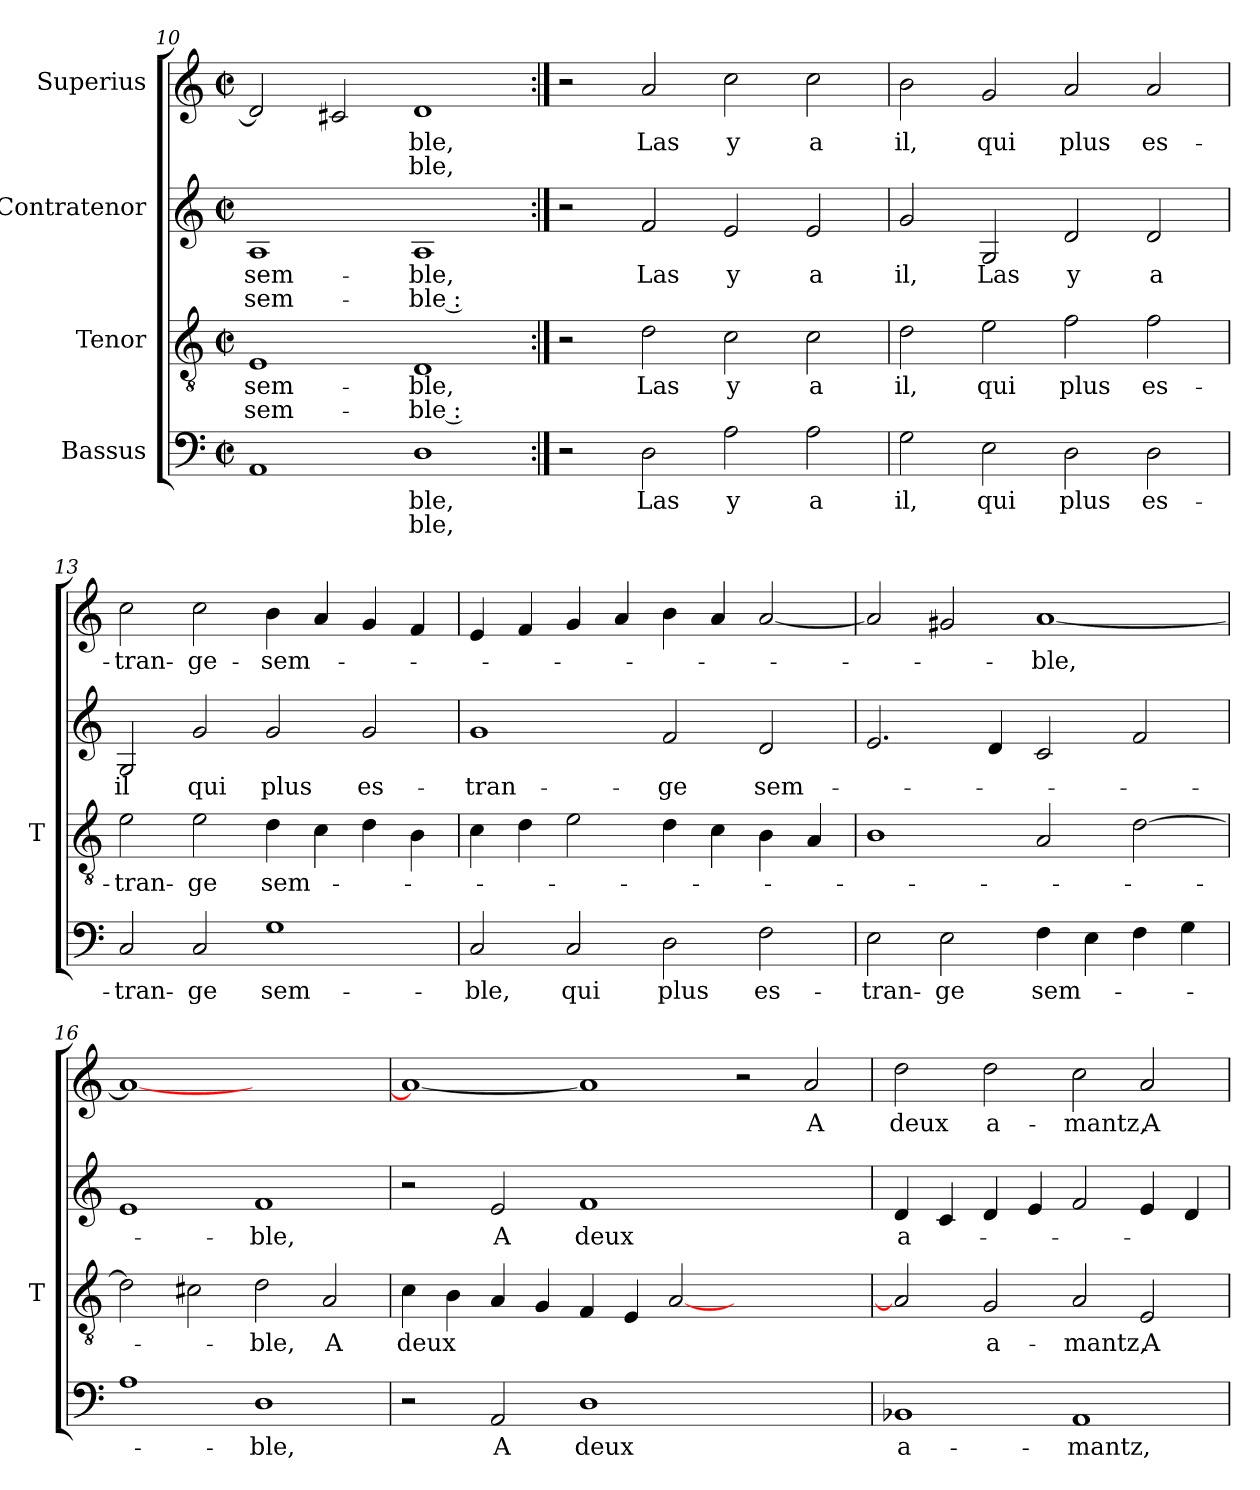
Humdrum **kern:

**kern	**text	**text	**kern	**text	**text	**kern	**text	**text	**kern	**text	**text
*part4	*part4	*part4	*part3	*part3	*part3	*part2	*part2	*part2	*part1	*part1	*part1
*staff4	*staff4	*staff4	*staff3	*staff3	*staff3	*staff2	*staff2	*staff2	*staff1	*staff1	*staff1
*I"Bassus	*	*	*I"Tenor	*	*	*I"Contratenor	*	*	*I"Superius	*	*
*	*	*	*I'T	*	*	*	*	*	*	*	*
*clefF4	*	*	*clefGv2	*	*	*clefG2	*	*	*clefG2	*	*
*k[]	*	*	*k[]	*	*	*k[]	*	*	*k[]	*	*
*C:	*	*	*C:	*	*	*C:	*	*	*C:	*	*
*M2/2	*	*	*M2/2	*	*	*M2/2	*	*	*M2/2	*	*
*met(c|)	*	*	*met(c|)	*	*	*met(c|)	*	*	*met(c|)	*	*
=10	=10	=10	=10	=10	=10	=10	=10	=10	=10	=10	=10
1AA	.	.	1E	sem-	sem-	1A	sem-	sem-	2d]	.	.
.	.	.	.	.	.	.	.	.	2c#X	.	.
1D	-ble,	-ble,	1D	-ble,	-ble :	1A	-ble,	-ble :	1d	-ble,	-ble,
=11:|!	=11:|!	=11:|!	=11:|!	=11:|!	=11:|!	=11:|!	=11:|!	=11:|!	=11:|!	=11:|!	=11:|!
2r	.	.	2r	.	.	2r	.	.	2r	.	.
2D	-Las	.	2d	-Las	.	2f	-Las	.	2a	-Las	.
2A	-y	.	2c	-y	.	2e	-y	.	2cc	-y	.
2A	-a	.	2c	-a	.	2e	-a	.	2cc	-a	.
=12	=12	=12	=12	=12	=12	=12	=12	=12	=12	=12	=12
2G	-il,	.	2d	-il,	.	2g	-il,	.	2b	-il,	.
2E	-qui	.	2e	-qui	.	2G	-Las	.	2g	-qui	.
2D	-plus	.	2f	-plus	.	2d	-y	.	2a	-plus	.
2D	es-	.	2f	es-	.	2d	-a	.	2a	es-	.
=13	=13	=13	=13	=13	=13	=13	=13	=13	=13	=13	=13
2C	tran-	.	2e	tran-	.	2G	-il	.	2cc	tran-	.
2C	-ge	.	2e	-ge	.	2g	-qui	.	2cc	ge-	.
1G	sem-	.	4d	sem-	.	2g	-plus	.	4b	sem-	.
.	.	.	4c	.	.	.	.	.	4a	.	.
.	.	.	4d	.	.	2g	es-	.	4g	.	.
.	.	.	4B	.	.	.	.	.	4f	.	.
=14	=14	=14	=14	=14	=14	=14	=14	=14	=14	=14	=14
2C	-ble,	.	4c	.	.	1g	tran-	.	4e	.	.
.	.	.	4d	.	.	.	.	.	4f	.	.
2C	-qui	.	2e	.	.	.	.	.	4g	.	.
.	.	.	.	.	.	.	.	.	4a	.	.
2D	-plus	.	4d	.	.	2f	-ge	.	4b	.	.
.	.	.	4c	.	.	.	.	.	4a	.	.
2F	es-	.	4B	.	.	2d	sem-	.	[2a	.	.
.	.	.	4A	.	.	.	.	.	.	.	.
=15	=15	=15	=15	=15	=15	=15	=15	=15	=15	=15	=15
2E	tran-	.	1B	.	.	2.e	.	.	2a]	.	.
2E	-ge	.	.	.	.	.	.	.	2g#X	.	.
.	.	.	.	.	.	4d	.	.	.	.	.
4F	sem-	.	2A	.	.	2c	.	.	[1a	-ble,	.
4E	.	.	.	.	.	.	.	.	.	.	.
4F	.	.	[2d	.	.	2f	.	.	.	.	.
4G	.	.	.	.	.	.	.	.	.	.	.
=16	=16	=16	=16	=16	=16	=16	=16	=16	=16	=16	=16
1A	.	.	2d]	.	.	1e	.	.	1a_	.	.
.	.	.	2c#X	.	.	.	.	.	.	.	.
1D	-ble,	.	2d	-ble,	.	1f	-ble,	.	1ryy	.	.
.	.	.	2A	-A	.	.	.	.	.	.	.
=17	=17	=17	=17	=17	=17	=17	=17	=17	=17	=17	=17
2r	.	.	4c	-deux	.	2r	.	.	1a_	.	.
.	.	.	4B	.	.	.	.	.	.	.	.
2AA	-A	.	4A	.	.	2e	-A	.	.	.	.
.	.	.	4G	.	.	.	.	.	.	.	.
1D	-deux	.	4F	.	.	1f	-deux	.	1a]	.	.
.	.	.	4E	.	.	.	.	.	.	.	.
.	.	.	[2A	.	.	.	.	.	.	.	.
1ryy	.	.	1ryy	.	.	1ryy	.	.	2r	.	.
.	.	.	.	.	.	.	.	.	2a	-A	.
=18	=18	=18	=18	=18	=18	=18	=18	=18	=18	=18	=18
1BB-X	a-	.	2A]	.	.	4d	a-	.	2dd	-deux	.
.	.	.	.	.	.	4c	.	.	.	.	.
.	.	.	2G	a-	.	4d	.	.	2dd	a-	.
.	.	.	.	.	.	4e	.	.	.	.	.
1AA	-mantz,	.	2A	-mantz,	.	2f	.	.	2cc	-mantz,	.
.	.	.	2E	-A	.	4e	.	.	2a	-A	.
.	.	.	.	.	.	4d	.	.	.	.	.
=	=	=	=	=	=	=	=	=	=	=	=
*-	*-	*-	*-	*-	*-	*-	*-	*-	*-	*-	*-
